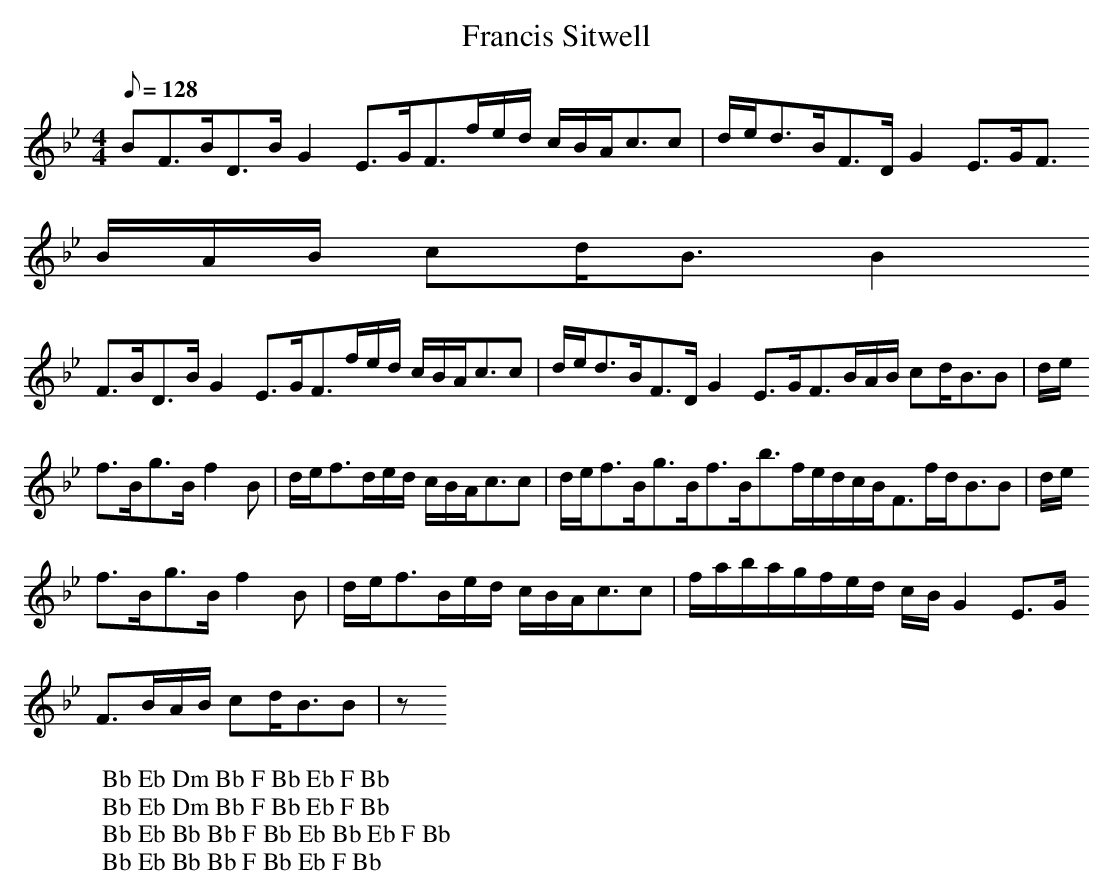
X:1
T:Francis Sitwell
M:4/4
L:1/8
Q:128
K:Bb
BF3/2B/D3/2B/G2E3/2G/F3/2f/e/d/ c/B/A/c3/2c|d/e/d3/2B/F3/2D/G2E3/2G/F3/2
B/A/B/ cd/B3/2B2
W:Bb Eb Dm Bb F Bb Eb F Bb
F3/2B/D3/2B/G2E3/2G/F3/2f/e/d/ c/B/A/c3/2c|d/e/d3/2B/F3/2D/G2E3/2G/F3/2B/A/B/ cd/B3/2B|d/e/
W:Bb Eb Dm Bb F Bb Eb F Bb
f3/2B/g3/2B/f2B|d/e/f3/2d/e/d/ c/B/A/c3/2c|d/e/f3/2B/g3/2B/f3/2B/b3/2f/e/d/c/B/F3/2f/d/B3/2B|d/e/
W:Bb Eb Bb Bb F Bb Eb Bb Eb F Bb
f3/2B/g3/2B/f2B|d/e/f3/2B/e/d/ c/B/A/c3/2c|f/a/b/a/g/f/e/d/ c/B/G2E3/2G/
F3/2B/A/B/ cd/B3/2B|z
W:Bb Eb Bb Bb F Bb Eb F Bb
